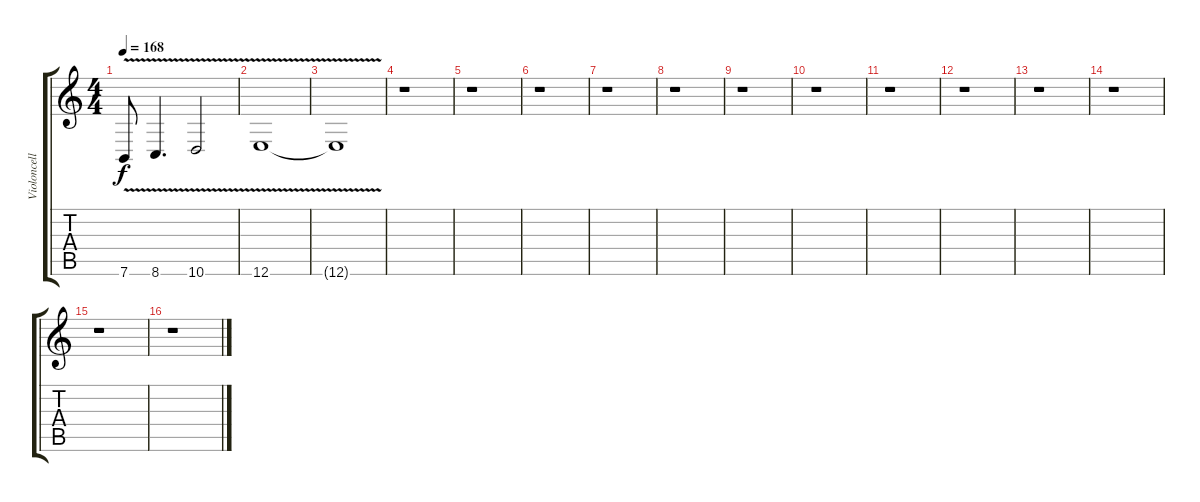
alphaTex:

\track ("Violoncello" "Violoncell") {instrument cello}
\staff {score tabs}
\tuning (E4 B3 G3 D3 A2 E2) {hide}
\ts (4 4)
\tempo 168
\clef g2
\ks c
7.6{v t}.8{dy f} 8.6{v}.4{d} 10.6{v}.2 |
12.6{v}.1 |
12.6{v t}.1 |
r.1 |
r.1 |
r.1 |
r.1 |
r.1 |
r.1 |
r.1 |
r.1 |
r.1 |
r.1 |
r.1 |
r.1 |
r.1
